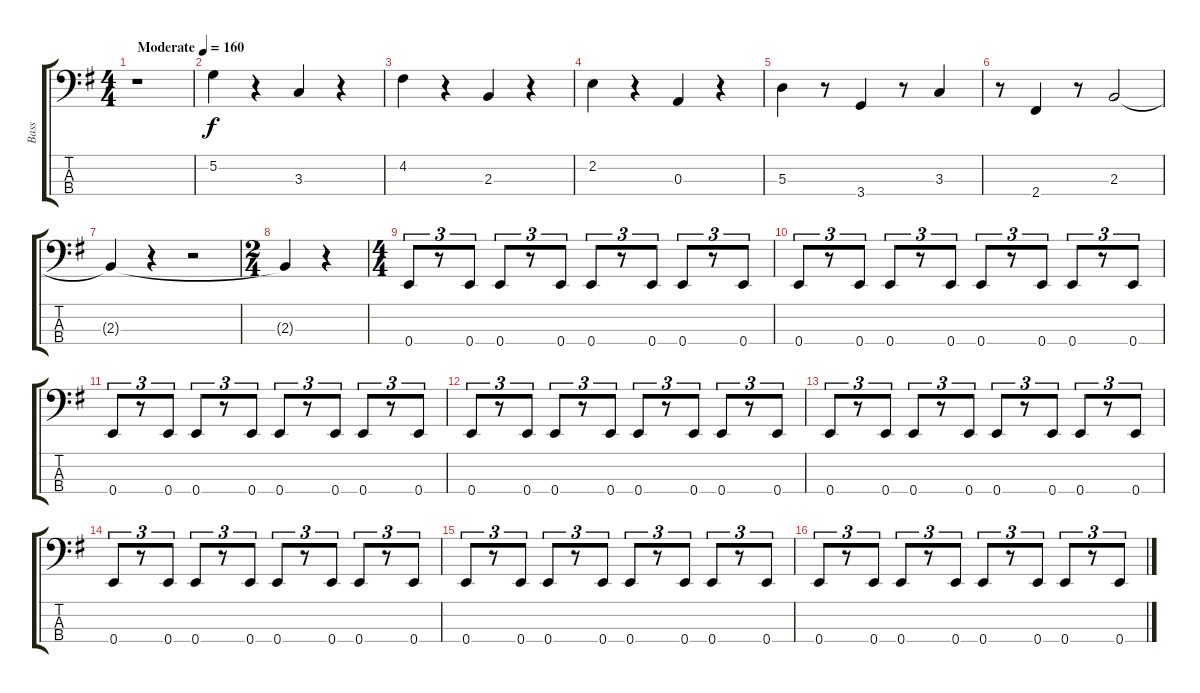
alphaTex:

\track ("Bass" "Bass") {instrument electricbasspick}
\staff {score tabs}
\tuning (G2 D2 A1 E1) {hide}
\ts (4 4)
\tempo (160 "Moderate")
\clef f4
\ks g
r.1{dy f instrument electricbasspick} |
5.2.4 r.4 3.3.4 r.4 |
4.2.4 r.4 2.3.4 r.4 |
2.2.4 r.4 0.3.4 r.4 |
5.3.4 r.8 3.4.4 r.8 3.3.4 |
r.8 2.4.4 r.8 2.3.2 |
2.3{t}.4 r.4 r.2 |
\ts (2 4)
2.3{t}.4 r.4 |
\ts (4 4)
0.4.8{tu (3 2)} r.8{tu (3 2)} 0.4.8{tu (3 2)} 0.4.8{tu (3 2)} r.8{tu (3 2)} 0.4.8{tu (3 2)} 0.4.8{tu (3 2)} r.8{tu (3 2)} 0.4.8{tu (3 2)} 0.4.8{tu (3 2)} r.8{tu (3 2)} 0.4.8{tu (3 2)} |
0.4.8{tu (3 2)} r.8{tu (3 2)} 0.4.8{tu (3 2)} 0.4.8{tu (3 2)} r.8{tu (3 2)} 0.4.8{tu (3 2)} 0.4.8{tu (3 2)} r.8{tu (3 2)} 0.4.8{tu (3 2)} 0.4.8{tu (3 2)} r.8{tu (3 2)} 0.4.8{tu (3 2)} |
0.4.8{tu (3 2)} r.8{tu (3 2)} 0.4.8{tu (3 2)} 0.4.8{tu (3 2)} r.8{tu (3 2)} 0.4.8{tu (3 2)} 0.4.8{tu (3 2)} r.8{tu (3 2)} 0.4.8{tu (3 2)} 0.4.8{tu (3 2)} r.8{tu (3 2)} 0.4.8{tu (3 2)} |
0.4.8{tu (3 2)} r.8{tu (3 2)} 0.4.8{tu (3 2)} 0.4.8{tu (3 2)} r.8{tu (3 2)} 0.4.8{tu (3 2)} 0.4.8{tu (3 2)} r.8{tu (3 2)} 0.4.8{tu (3 2)} 0.4.8{tu (3 2)} r.8{tu (3 2)} 0.4.8{tu (3 2)} |
0.4.8{tu (3 2)} r.8{tu (3 2)} 0.4.8{tu (3 2)} 0.4.8{tu (3 2)} r.8{tu (3 2)} 0.4.8{tu (3 2)} 0.4.8{tu (3 2)} r.8{tu (3 2)} 0.4.8{tu (3 2)} 0.4.8{tu (3 2)} r.8{tu (3 2)} 0.4.8{tu (3 2)} |
0.4.8{tu (3 2)} r.8{tu (3 2)} 0.4.8{tu (3 2)} 0.4.8{tu (3 2)} r.8{tu (3 2)} 0.4.8{tu (3 2)} 0.4.8{tu (3 2)} r.8{tu (3 2)} 0.4.8{tu (3 2)} 0.4.8{tu (3 2)} r.8{tu (3 2)} 0.4.8{tu (3 2)} |
0.4.8{tu (3 2)} r.8{tu (3 2)} 0.4.8{tu (3 2)} 0.4.8{tu (3 2)} r.8{tu (3 2)} 0.4.8{tu (3 2)} 0.4.8{tu (3 2)} r.8{tu (3 2)} 0.4.8{tu (3 2)} 0.4.8{tu (3 2)} r.8{tu (3 2)} 0.4.8{tu (3 2)} |
0.4.8{tu (3 2)} r.8{tu (3 2)} 0.4.8{tu (3 2)} 0.4.8{tu (3 2)} r.8{tu (3 2)} 0.4.8{tu (3 2)} 0.4.8{tu (3 2)} r.8{tu (3 2)} 0.4.8{tu (3 2)} 0.4.8{tu (3 2)} r.8{tu (3 2)} 0.4.8{tu (3 2)}
